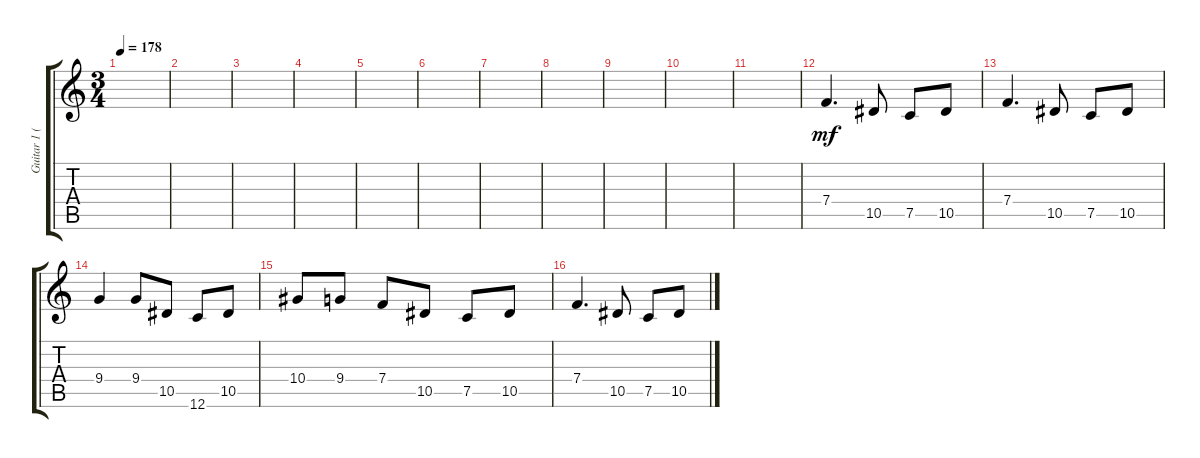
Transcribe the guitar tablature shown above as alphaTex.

\track ("Guitar 1 (Lead)" "Guitar 1 (") {instrument distortionguitar}
\staff {score tabs}
\tuning (C4 G3 Eb3 Bb2 F2 C2) {hide}
\ts (3 4)
\tempo 178
\clef g2
\ks c
|
|
|
|
|
|
|
|
|
|
|
7.4.4{d dy mf} 10.5.8 7.5.8 10.5.8 |
7.4.4{d} 10.5.8 7.5.8 10.5.8 |
9.4.4 9.4.8 10.5.8 12.6.8 10.5.8 |
10.4.8 9.4.8 7.4.8 10.5.8 7.5.8 10.5.8 |
7.4.4{d} 10.5.8 7.5.8 10.5.8
